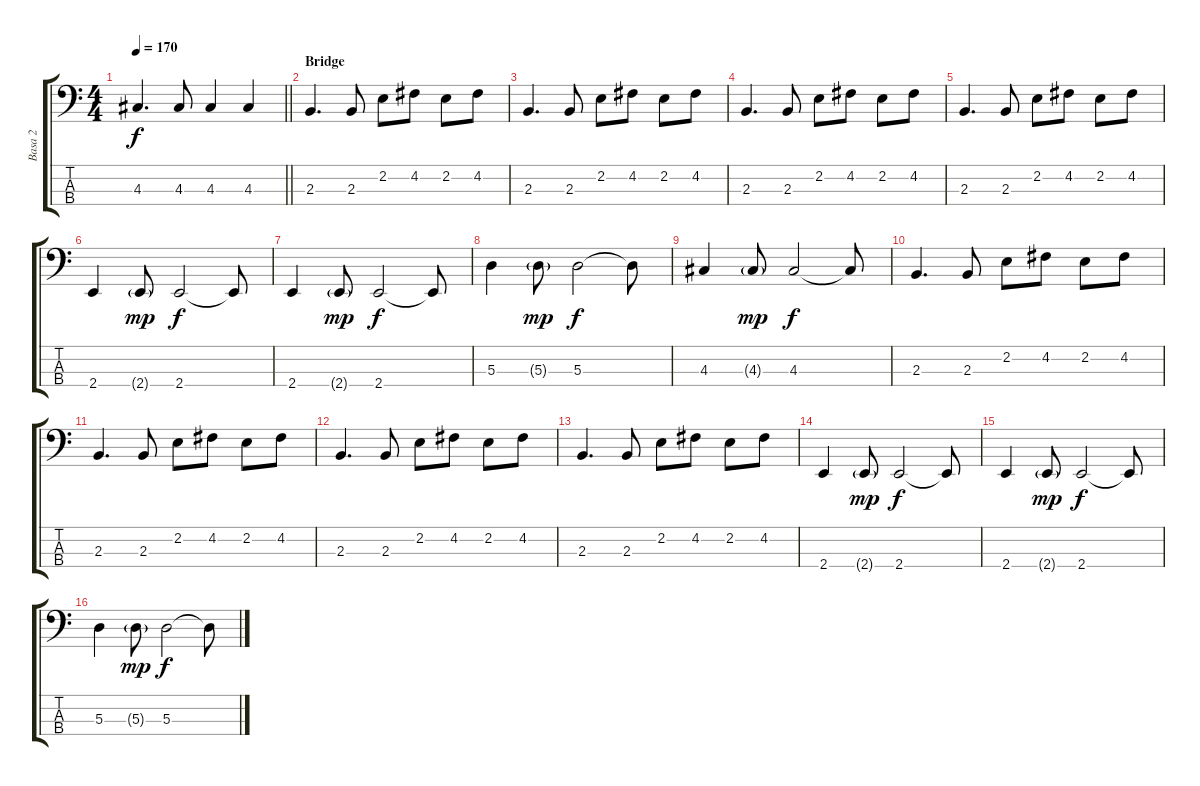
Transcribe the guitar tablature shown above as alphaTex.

\track ("Basa 2" "Basa 2") {instrument electricbasspick}
\staff {score tabs}
\tuning (G2 D2 A1 D1) {hide}
\ts (4 4)
\tempo 170
\clef f4
\barLineRight lightlight
\ks c
4.3.4{d dy f} 4.3.8 4.3.4 4.3.4 |
\section ("" "Bridge")
2.3.4{d} 2.3.8 2.2.8 4.2.8 2.2.8 4.2.8 |
2.3.4{d} 2.3.8 2.2.8 4.2.8 2.2.8 4.2.8 |
2.3.4{d} 2.3.8 2.2.8 4.2.8 2.2.8 4.2.8 |
2.3.4{d} 2.3.8 2.2.8 4.2.8 2.2.8 4.2.8 |
2.4.4 2.4{g}.8{dy mp} 2.4.2{dy f} 2.4{t}.8 |
2.4.4 2.4{g}.8{dy mp} 2.4.2{dy f} 2.4{t}.8 |
5.3.4 5.3{g}.8{dy mp} 5.3.2{dy f} 5.3{t}.8 |
4.3.4 4.3{g}.8{dy mp} 4.3.2{dy f} 4.3{t}.8 |
2.3.4{d} 2.3.8 2.2.8 4.2.8 2.2.8 4.2.8 |
2.3.4{d} 2.3.8 2.2.8 4.2.8 2.2.8 4.2.8 |
2.3.4{d} 2.3.8 2.2.8 4.2.8 2.2.8 4.2.8 |
2.3.4{d} 2.3.8 2.2.8 4.2.8 2.2.8 4.2.8 |
2.4.4 2.4{g}.8{dy mp} 2.4.2{dy f} 2.4{t}.8 |
2.4.4 2.4{g}.8{dy mp} 2.4.2{dy f} 2.4{t}.8 |
5.3.4 5.3{g}.8{dy mp} 5.3.2{dy f} 5.3{t}.8
